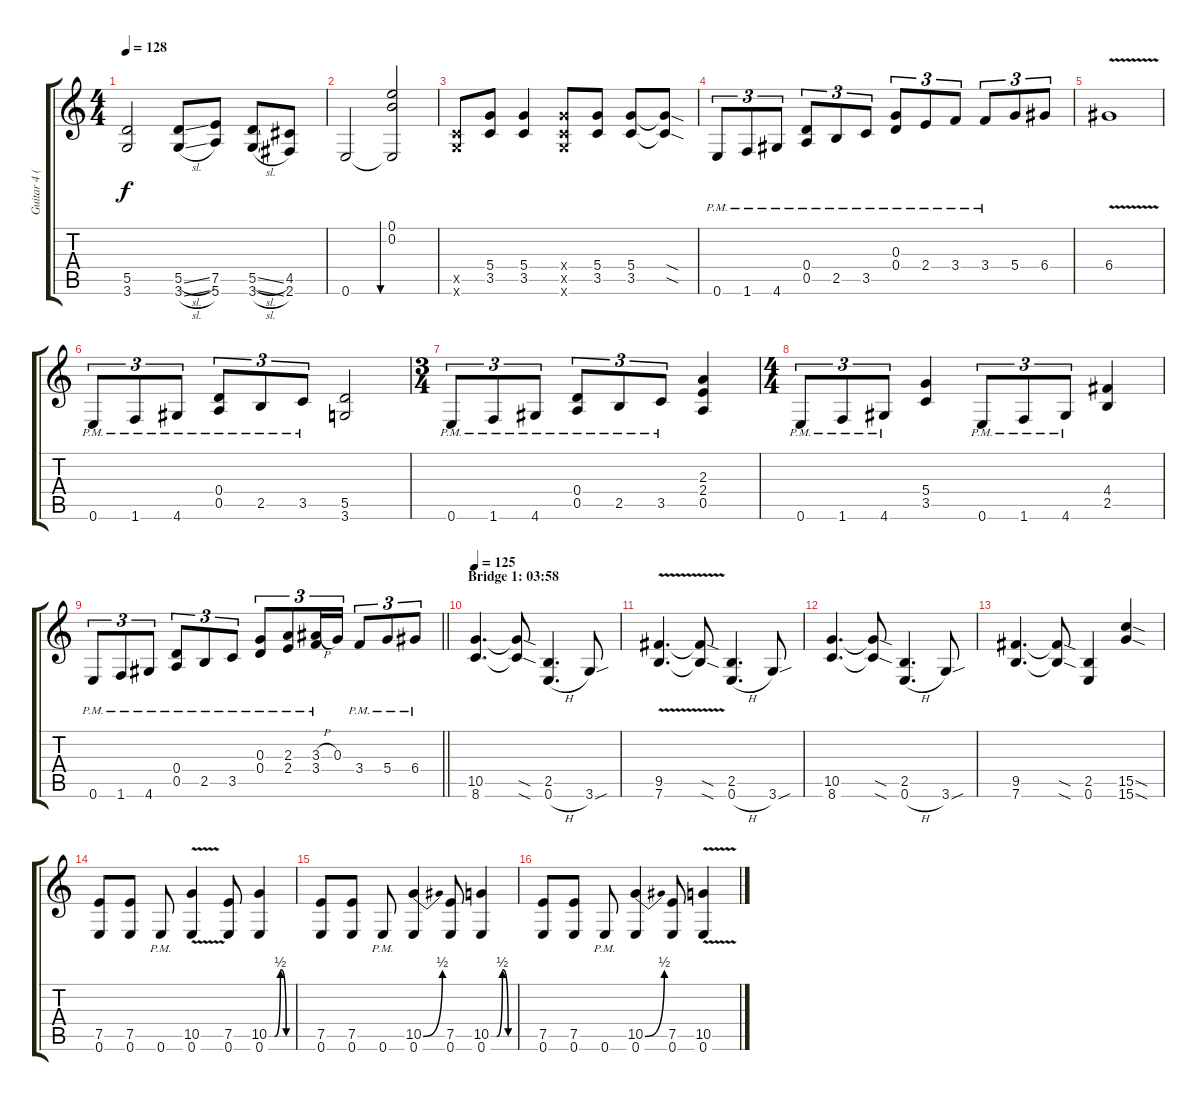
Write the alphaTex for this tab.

\track ("Guitar 4 (Distortion)" "Guitar 4 (") {instrument distortionguitar}
\staff {score tabs}
\tuning (E4 B3 G3 D3 A2 E2) {hide}
\ts (4 4)
\tempo 128
\clef g2
\ks c
(5.5 3.6).2{dy f} (5.5{sl} 3.6{sl}).8 (7.5 5.6).8 (5.5{sl} 3.6{sl}).8 (4.5 2.6).8 |
0.6.2 (0.1 0.2 0.6{t}).2{bu 30} |
(3.5{x} 3.6{x}).8 (5.4 3.5).8 (5.4 3.5).4 (5.4{x} 3.5{x} 3.6{x}).8 (5.4 3.5).8 (5.4 3.5).8 (5.4{sod t} 3.5{sod t}).8 |
0.6{pm}.8{tu (3 2)} 1.6{pm}.8{tu (3 2)} 4.6{pm}.8{tu (3 2)} (0.4{pm} 0.5{pm}).8{tu (3 2)} 2.5{pm}.8{tu (3 2)} 3.5{pm}.8{tu (3 2)} (0.3{pm} 0.4{pm}).8{tu (3 2)} 2.4{pm}.8{tu (3 2)} 3.4{pm}.8{tu (3 2)} 3.4{pm}.8{tu (3 2)} 5.4.8{tu (3 2)} 6.4.8{tu (3 2)} |
6.4{v}.1 |
0.6{pm}.8{tu (3 2)} 1.6{pm}.8{tu (3 2)} 4.6{pm}.8{tu (3 2)} (0.4{pm} 0.5{pm}).8{tu (3 2)} 2.5{pm}.8{tu (3 2)} 3.5{pm}.8{tu (3 2)} (5.5 3.6).2 |
\ts (3 4)
0.6{pm}.8{tu (3 2)} 1.6{pm}.8{tu (3 2)} 4.6{pm}.8{tu (3 2)} (0.4{pm} 0.5{pm}).8{tu (3 2)} 2.5{pm}.8{tu (3 2)} 3.5{pm}.8{tu (3 2)} (2.3 2.4 0.5).4 |
\ts (4 4)
0.6{pm}.8{tu (3 2)} 1.6{pm}.8{tu (3 2)} 4.6{pm}.8{tu (3 2)} (5.4 3.5).4 0.6{pm}.8{tu (3 2)} 1.6{pm}.8{tu (3 2)} 4.6{pm}.8{tu (3 2)} (4.4 2.5).4 |
\barLineRight lightlight
0.6{pm}.8{tu (3 2)} 1.6{pm}.8{tu (3 2)} 4.6{pm}.8{tu (3 2)} (0.4{pm} 0.5{pm}).8{tu (3 2)} 2.5{pm}.8{tu (3 2)} 3.5{pm}.8{tu (3 2)} (0.3{pm} 0.4{pm}).8{tu (3 2)} (2.3{pm} 2.4{pm}).8{tu (3 2)} (3.3{h pm} 3.4{pm}).16{tu (3 2)} 0.3.16{tu (3 2)} 3.4{pm}.8{tu (3 2)} 5.4{pm}.8{tu (3 2)} 6.4{pm}.8{tu (3 2)} |
\section ("" "Bridge 1: 03:58")
\tempo 125
(10.5 8.6).4{d} (10.5{sod t} 8.6{sod t}).8 (2.5 0.6{h}).4{d} 3.6{sou}.8 |
(9.5{v} 7.6{v}).4{d} (9.5{sod t} 7.6{sod t}).8 (2.5 0.6{h}).4{d} 3.6{sou}.8 |
(10.5 8.6).4{d} (10.5{sod t} 8.6{sod t}).8 (2.5 0.6{h}).4{d} 3.6{sou}.8 |
(9.5 7.6).4{d} (9.5{sod t} 7.6{sod t}).8 (2.5 0.6).4 (15.5{sod} 15.6{sod}).4 |
(7.5 0.6).8 (7.5 0.6).8 0.6{pm}.8 (10.5{v} 0.6).4 (7.5 0.6).8 (10.5{be (custom 0 0 15 0 30 2 45 0 60 0)} 0.6).4 |
(7.5 0.6).8 (7.5 0.6).8 0.6{pm}.8 (10.5{be (bend 0 0 60 2)} 0.6).4 (7.5 0.6).8 (10.5{be (custom 0 0 15 0 30 2 45 0 60 0)} 0.6).4 |
(7.5 0.6).8 (7.5 0.6).8 0.6{pm}.8 (10.5{be (bend 0 0 60 2)} 0.6).4 (7.5 0.6).8 (10.5{v} 0.6).4
